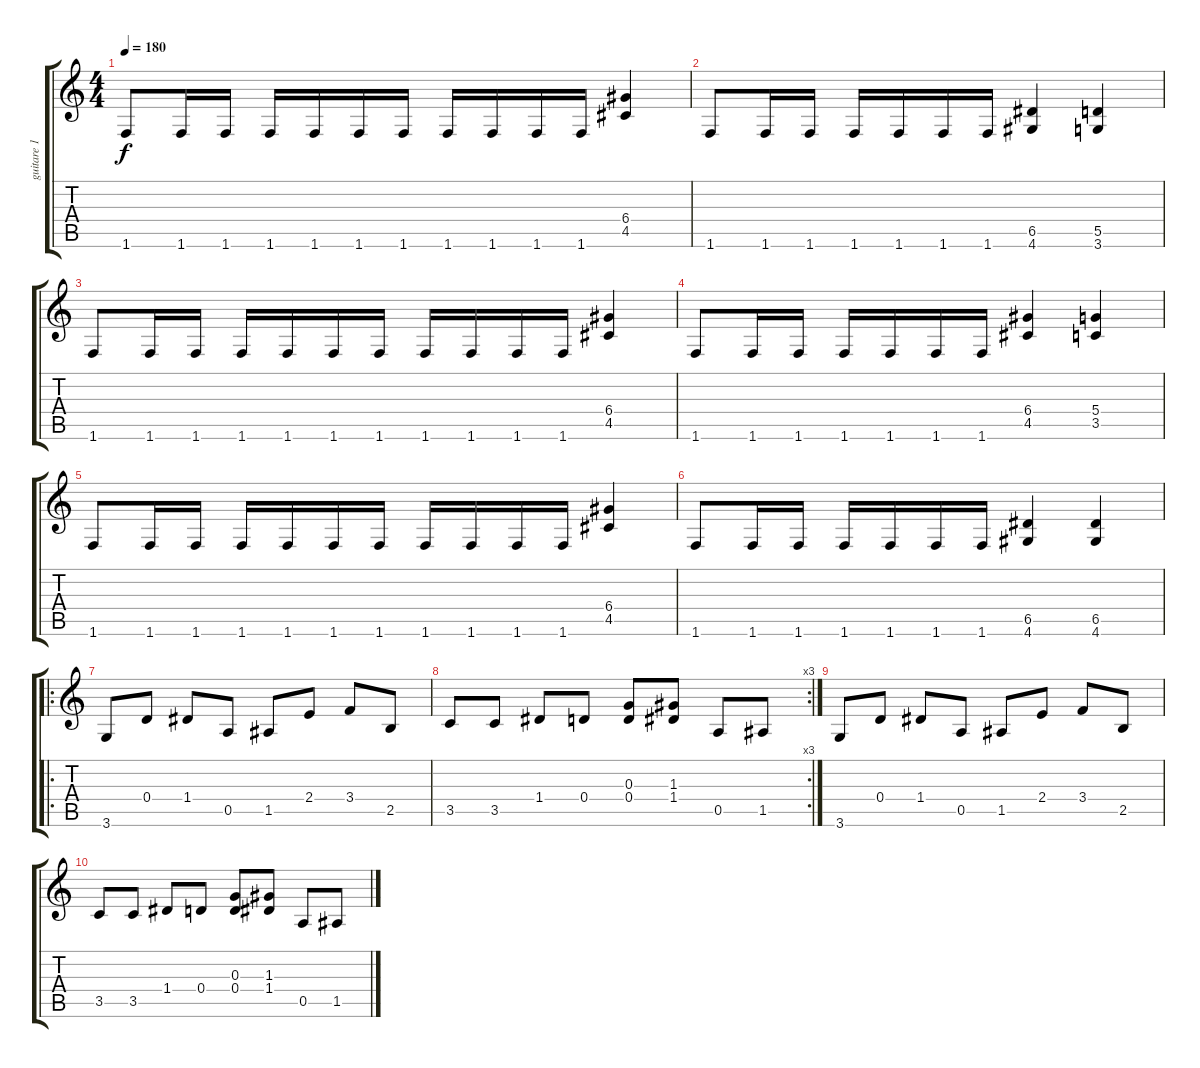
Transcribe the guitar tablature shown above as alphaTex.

\track ("guitare 1" "guitare 1") {instrument distortionguitar}
\staff {score tabs}
\tuning (E4 B3 G3 D3 A2 E2) {hide}
\ts (4 4)
\tempo 180
\clef g2
\ks c
1.6.8{dy f} 1.6.16 1.6.16 1.6.16 1.6.16 1.6.16 1.6.16 1.6.16 1.6.16 1.6.16 1.6.16 (6.4 4.5).4 |
1.6.8 1.6.16 1.6.16 1.6.16 1.6.16 1.6.16 1.6.16 (6.5 4.6).4 (5.5 3.6).4 |
1.6.8 1.6.16 1.6.16 1.6.16 1.6.16 1.6.16 1.6.16 1.6.16 1.6.16 1.6.16 1.6.16 (6.4 4.5).4 |
1.6.8 1.6.16 1.6.16 1.6.16 1.6.16 1.6.16 1.6.16 (6.4 4.5).4 (5.4 3.5).4 |
1.6.8 1.6.16 1.6.16 1.6.16 1.6.16 1.6.16 1.6.16 1.6.16 1.6.16 1.6.16 1.6.16 (6.4 4.5).4 |
1.6.8 1.6.16 1.6.16 1.6.16 1.6.16 1.6.16 1.6.16 (6.5 4.6).4 (6.5 4.6).4 |
\ro
3.6.8 0.4.8 1.4.8 0.5.8 1.5.8 2.4.8 3.4.8 2.5.8 |
\rc 3
3.5.8 3.5.8 1.4.8 0.4.8 (0.3 0.4).8 (1.3 1.4).8 0.5.8 1.5.8 |
3.6.8 0.4.8 1.4.8 0.5.8 1.5.8 2.4.8 3.4.8 2.5.8 |
3.5.8 3.5.8 1.4.8 0.4.8 (0.3 0.4).8 (1.3 1.4).8 0.5.8 1.5.8
